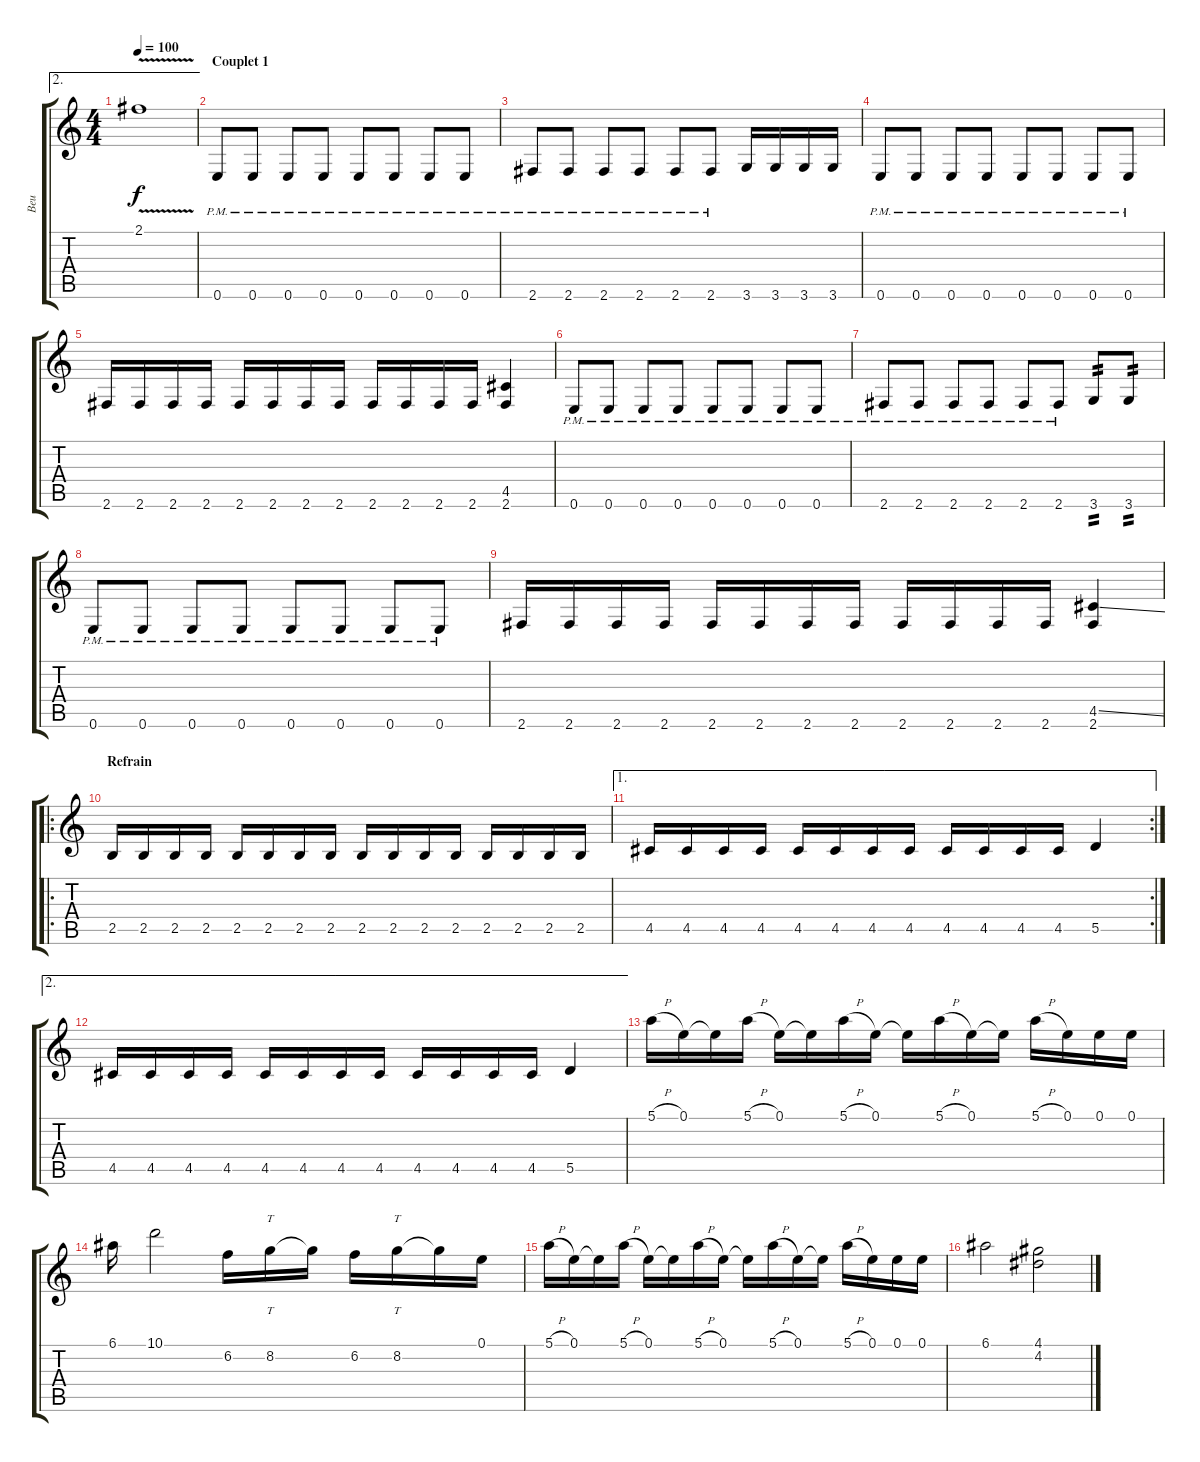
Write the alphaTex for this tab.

\track ("Beu" "Beu") {instrument electricguitarmuted}
\staff {score tabs}
\tuning (E4 B3 G3 D3 A2 E2) {hide}
\ae 2
\ts (4 4)
\tempo 100
\clef g2
\ks c
2.1{v}.1{dy f} |
\section ("" "Couplet 1")
0.6{pm}.8 0.6{pm}.8 0.6{pm}.8 0.6{pm}.8 0.6{pm}.8 0.6{pm}.8 0.6{pm}.8 0.6{pm}.8 |
2.6{pm}.8 2.6{pm}.8 2.6{pm}.8 2.6{pm}.8 2.6{pm}.8 2.6{pm}.8 3.6.16 3.6.16 3.6.16 3.6.16 |
0.6{pm}.8 0.6{pm}.8 0.6{pm}.8 0.6{pm}.8 0.6{pm}.8 0.6{pm}.8 0.6{pm}.8 0.6{pm}.8 |
2.6.16 2.6.16 2.6.16 2.6.16 2.6.16 2.6.16 2.6.16 2.6.16 2.6.16 2.6.16 2.6.16 2.6.16 (4.5 2.6).4 |
0.6{pm}.8 0.6{pm}.8 0.6{pm}.8 0.6{pm}.8 0.6{pm}.8 0.6{pm}.8 0.6{pm}.8 0.6{pm}.8 |
2.6{pm}.8 2.6{pm}.8 2.6{pm}.8 2.6{pm}.8 2.6{pm}.8 2.6{pm}.8 3.6.8{tp 2} 3.6.8{tp 2} |
0.6{pm}.8 0.6{pm}.8 0.6{pm}.8 0.6{pm}.8 0.6{pm}.8 0.6{pm}.8 0.6{pm}.8 0.6{pm}.8 |
2.6.16 2.6.16 2.6.16 2.6.16 2.6.16 2.6.16 2.6.16 2.6.16 2.6.16 2.6.16 2.6.16 2.6.16 (4.5{ss} 2.6).4 |
\ro
\section ("" "Refrain")
2.5.16 2.5.16 2.5.16 2.5.16 2.5.16 2.5.16 2.5.16 2.5.16 2.5.16 2.5.16 2.5.16 2.5.16 2.5.16 2.5.16 2.5.16 2.5.16 |
\ae 1
\rc 2
4.5.16 4.5.16 4.5.16 4.5.16 4.5.16 4.5.16 4.5.16 4.5.16 4.5.16 4.5.16 4.5.16 4.5.16 5.5.4 |
\ae 2
4.5.16 4.5.16 4.5.16 4.5.16 4.5.16 4.5.16 4.5.16 4.5.16 4.5.16 4.5.16 4.5.16 4.5.16 5.5.4 |
5.1{h}.16 0.1.16 0.1{t}.16 5.1{h}.16 0.1.16 0.1{t}.16 5.1{h}.16 0.1.16 0.1{t}.16 5.1{h}.16 0.1.16 0.1{t}.16 5.1{h}.16 0.1.16 0.1.16 0.1.16 |
6.1.16 10.1.2 6.2.16 8.2.16{tt} 8.2{t}.16 6.2.16 8.2.16{tt} 8.2{t}.16 0.1.16 |
5.1{h}.16 0.1.16 0.1{t}.16 5.1{h}.16 0.1.16 0.1{t}.16 5.1{h}.16 0.1.16 0.1{t}.16 5.1{h}.16 0.1.16 0.1{t}.16 5.1{h}.16 0.1.16 0.1.16 0.1.16 |
6.1.2 (4.1 4.2).2
